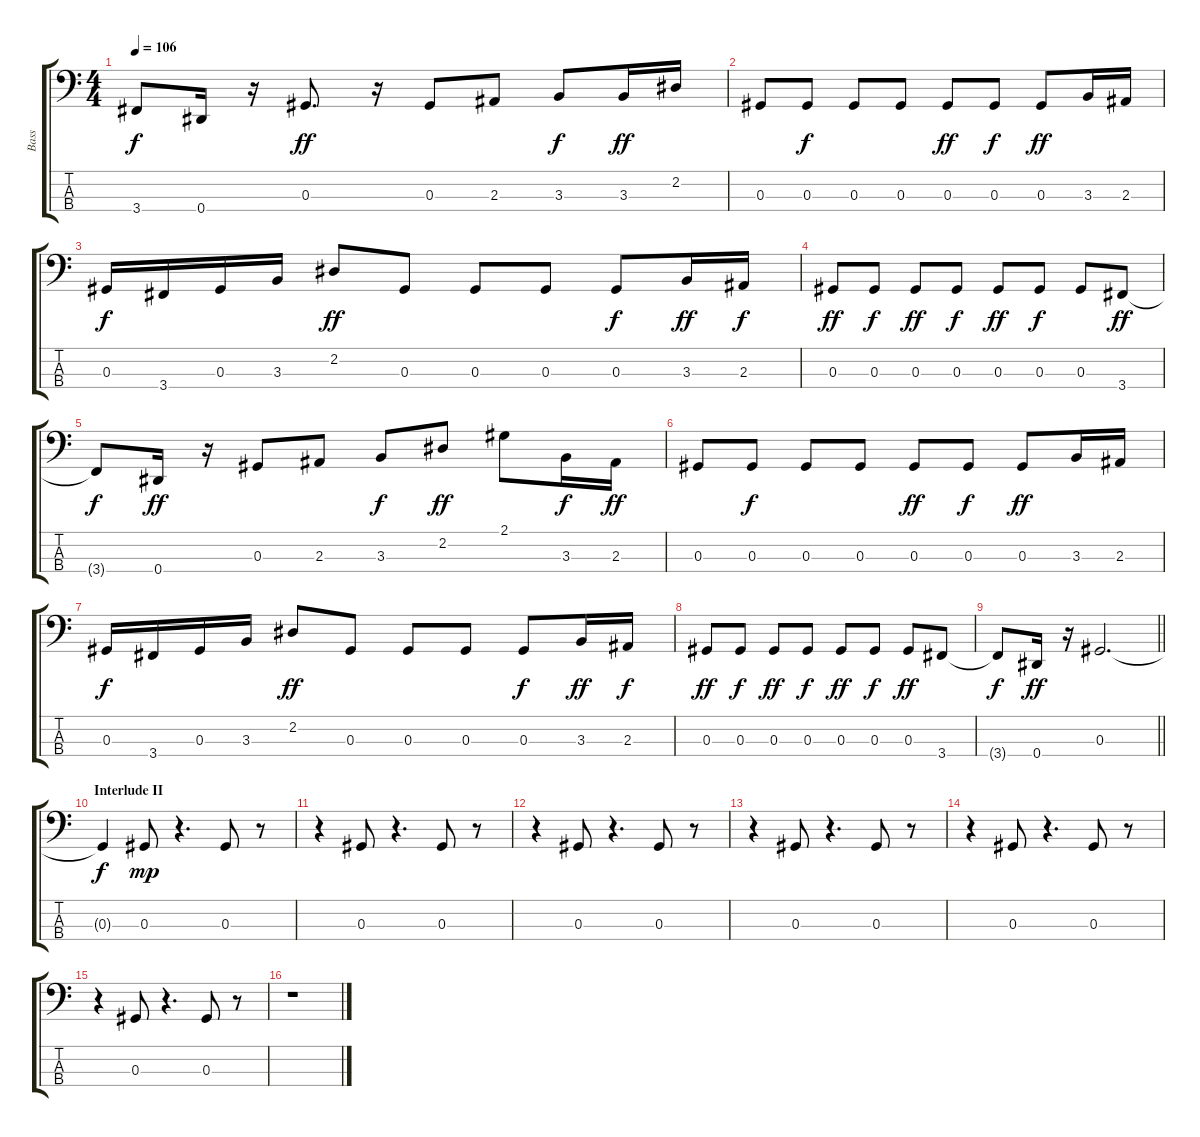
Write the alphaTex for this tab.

\track ("Bass" "Bass") {instrument electricbassfinger}
\staff {score tabs}
\tuning (Gb2 Db2 Ab1 Eb1) {hide}
\ts (4 4)
\tempo 106
\clef f4
\ks c
3.4{t}.8{dy f} 0.4.16 r.16 0.3.8{d dy ff} r.16 0.3.8 2.3.8 3.3.8{dy f} 3.3.16{dy ff} 2.2.16 |
0.3.8 0.3.8{dy f} 0.3.8 0.3.8 0.3.8{dy ff} 0.3.8{dy f} 0.3.8{dy ff} 3.3.16 2.3.16 |
0.3.16{dy f} 3.4.16 0.3.16 3.3.16 2.2.8{dy ff} 0.3.8 0.3.8 0.3.8 0.3.8{dy f} 3.3.16{dy ff} 2.3.16{dy f} |
0.3.8{dy ff} 0.3.8{dy f} 0.3.8{dy ff} 0.3.8{dy f} 0.3.8{dy ff} 0.3.8{dy f} 0.3.8 3.4.8{dy ff} |
3.4{t}.8{dy f} 0.4.16{dy ff} r.16 0.3.8 2.3.8 3.3.8{dy f} 2.2.8{dy ff} 2.1.8 3.3.16{dy f} 2.3.16{dy ff} |
0.3.8 0.3.8{dy f} 0.3.8 0.3.8 0.3.8{dy ff} 0.3.8{dy f} 0.3.8{dy ff} 3.3.16 2.3.16 |
0.3.16{dy f} 3.4.16 0.3.16 3.3.16 2.2.8{dy ff} 0.3.8 0.3.8 0.3.8 0.3.8{dy f} 3.3.16{dy ff} 2.3.16{dy f} |
0.3.8{dy ff} 0.3.8{dy f} 0.3.8{dy ff} 0.3.8{dy f} 0.3.8{dy ff} 0.3.8{dy f} 0.3.8{dy ff} 3.4.8 |
\barLineRight lightlight
3.4{t}.8{dy f} 0.4.16{dy ff} r.16 0.3.2{d} |
\section ("" "Interlude II")
0.3{t}.4{dy f} 0.3.8{dy mp} r.4{d} 0.3.8 r.8 |
r.4 0.3.8 r.4{d} 0.3.8 r.8 |
r.4 0.3.8 r.4{d} 0.3.8 r.8 |
r.4 0.3.8 r.4{d} 0.3.8 r.8 |
r.4 0.3.8 r.4{d} 0.3.8 r.8 |
r.4 0.3.8 r.4{d} 0.3.8 r.8 |
r.1
